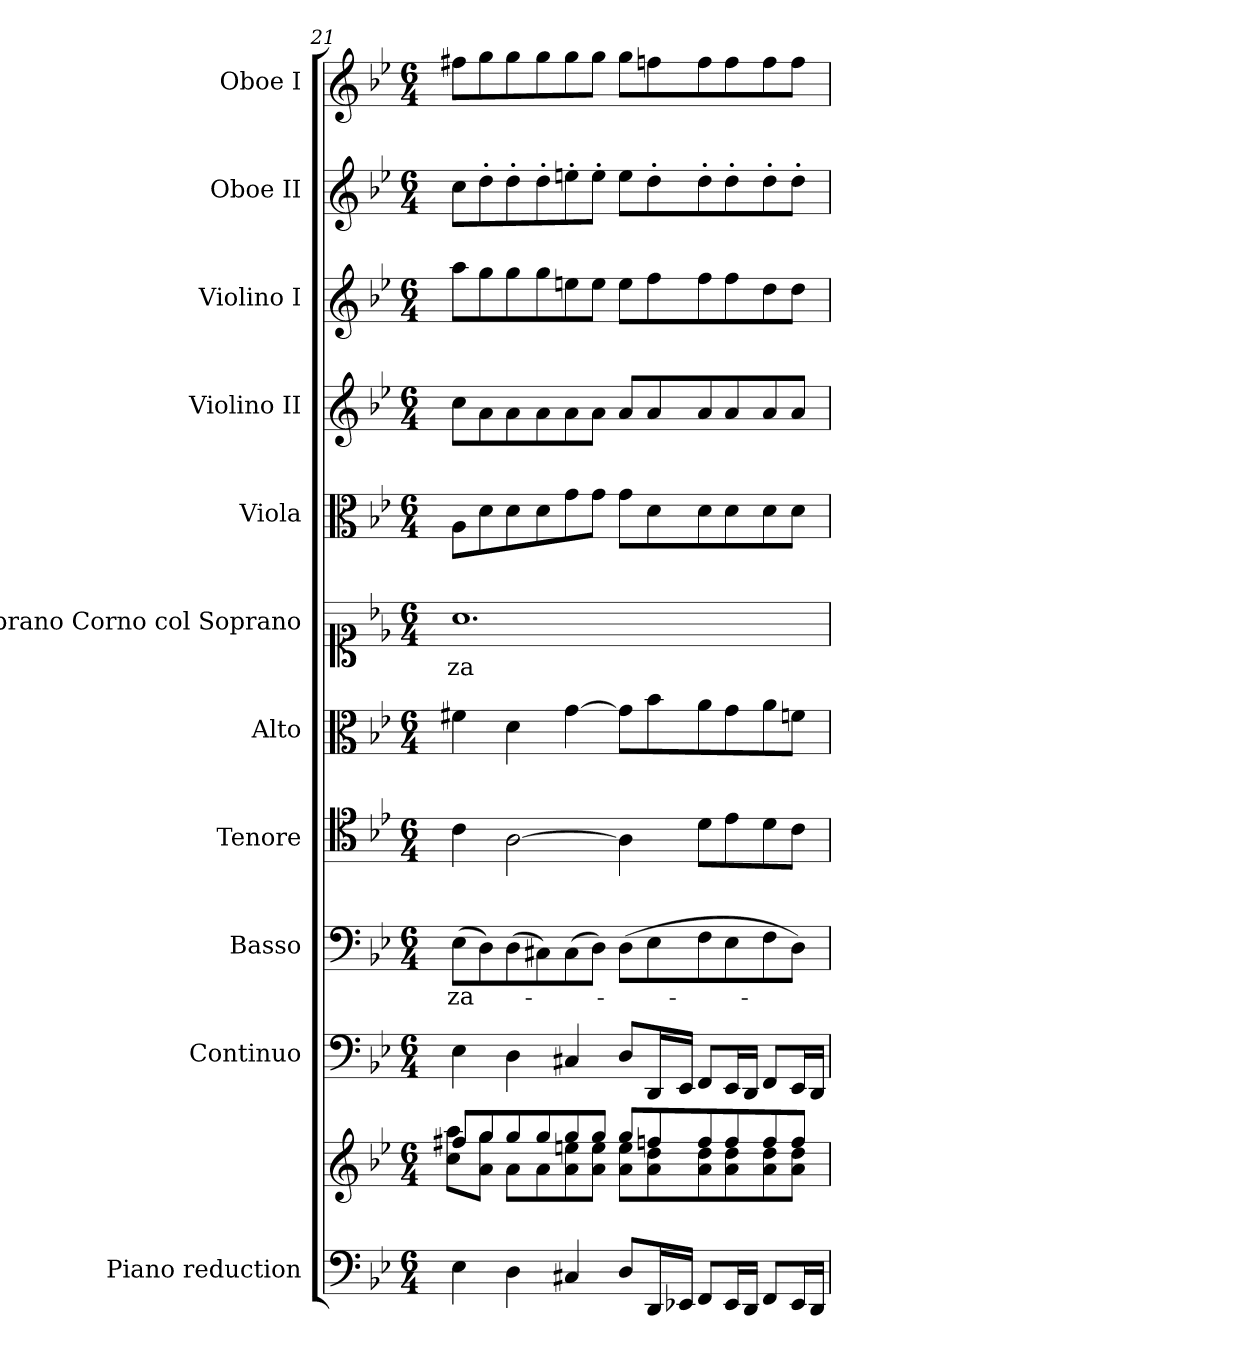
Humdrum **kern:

**kern	**kern	**kern	**kern	**text	**kern	**kern	**kern	**text	**kern	**kern	**kern	**kern	**kern
*part11	*part11	*part10	*part9	*part9	*part8	*part7	*part6	*part6	*part5	*part4	*part3	*part2	*part1
*staff12	*staff11	*staff10	*staff9	*staff9	*staff8	*staff7	*staff6	*staff6	*staff5	*staff4	*staff3	*staff2	*staff1
*I"Piano reduction	*	*I"Continuo	*I"Basso	*	*I"Tenore	*I"Alto	*I"Soprano Corno col Soprano	*	*I"Viola	*I"Violino II	*I"Violino I	*I"Oboe II	*I"Oboe I
*I'Pno	*	*	*	*	*	*	*	*	*I'Vla	*I'Vln	*I'Vln	*I'Ob	*I'Ob
!!LO:PB:g=z
*clefF4	*clefG2	*clefF4	*clefF4	*	*clefC4	*clefC3	*clefC1	*	*clefC3	*clefG2	*clefG2	*clefG2	*clefG2
*k[b-e-]	*k[b-e-]	*k[b-e-]	*k[b-e-]	*	*k[b-e-]	*k[b-e-]	*k[b-e-]	*	*k[b-e-]	*k[b-e-]	*k[b-e-]	*k[b-e-]	*k[b-e-]
*M6/4	*M6/4	*M6/4	*M6/4	*	*M6/4	*M6/4	*M6/4	*	*M6/4	*M6/4	*M6/4	*M6/4	*M6/4
=21	=21	=21	=21	=21	=21	=21	=21	=21	=21	=21	=21	=21	=21
*	*^	*	*	*	*	*	*	*	*	*	*	*	*
!	!	!	!	!	!LO:LY:b	!	!	!	!LO:LY:b	!	!	!	!	!
4E-\	8ff#X/L	8cc\ 8aa\L	4E-\	(>8E-\L	-za-	4c\	4f#X\	1.a	-za-	8A\L	8cc\L	8aa\L	8cc\L	8ff#X\L
.	8gg/	8a\ 8gg\J	.	8D\)	.	.	.	.	.	8d\	8a\	8gg\	8dd'\	8gg\
4D\	8gg/	8a\L	4D\	(>8D\	.	[2A\	4d\	.	.	8d\	8a\	8gg\	8dd'\	8gg\
.	8gg/	8a\	.	8C#X\)	.	.	.	.	.	8d\	8a\	8gg\	8dd'\	8gg\
4C#X/	8gg/	8a\ 8een\	4C#X/	(>8C#\	.	.	[4g\	.	.	8g\	8a\	8een\	8een'\	8gg\
.	8gg/J	8a\ 8ee\J	.	8D\J)	.	.	.	.	.	8g\J	8a\J	8ee\J	8ee'\J	8gg\J
8D/L	8gg/L	8a\ 8ee\L	8D/L	(>8D\L	.	4A\]	8g\L]	.	.	8g\L	8a/L	8ee\L	8ee\L	8gg\L
16DD/L	8ffn/	8a\ 8dd\	16DD/L	8E-\	.	.	8b-\	.	.	8d\	8a/	8ff\	8dd'\	8ffn\
16EE-X/JJ	.	.	16EE-/JJ	.	.	.	.	.	.	.	.	.	.	.
8FF/L	8ff/	8a\ 8dd\	8FF/L	8F\	.	8d\L	8a\	.	.	8d\	8a/	8ff\	8dd'\	8ff\
16EE-/L	8ff/	8a\ 8dd\	16EE-/L	8E-\	.	8e-\	8g\	.	.	8d\	8a/	8ff\	8dd'\	8ff\
16DD/JJ	.	.	16DD/JJ	.	.	.	.	.	.	.	.	.	.	.
8FF/L	8ff/	8a\ 8dd\	8FF/L	8F\	.	8d\	8a\	.	.	8d\	8a/	8dd\	8dd'\	8ff\
16EE-/L	8ff/J	8a\ 8dd\J	16EE-/L	8D\J)	.	8c\J	8fn\J	.	.	8d\J	8a/J	8dd\J	8dd'\J	8ff\J
16DD/JJ	.	.	16DD/JJ	.	.	.	.	.	.	.	.	.	.	.
*	*v	*v	*	*	*	*	*	*	*	*	*	*	*	*
=	=	=	=	=	=	=	=	=	=	=	=	=	=
*-	*-	*-	*-	*-	*-	*-	*-	*-	*-	*-	*-	*-	*-
